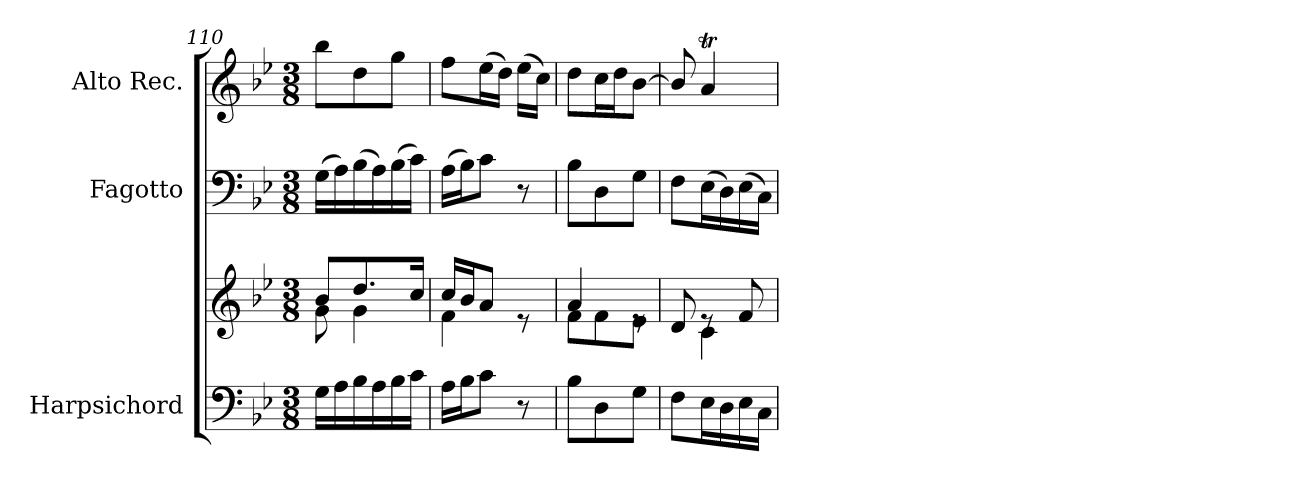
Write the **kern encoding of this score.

**kern	**kern	**kern	**kern
*part3	*part3	*part2	*part1
*staff4	*staff3	*staff2	*staff1
*I"Harpsichord	*	*I"Fagotto	*I"Alto Rec.
*I'Hch.	*	*	*I'A.
*clefF4	*clefG2	*clefF4	*clefG2
*k[b-e-]	*k[b-e-]	*k[b-e-]	*k[b-e-]
*M3/8	*M3/8	*M3/8	*M3/8
=110	=110	=110	=110
*	*^	*	*
16G\LL	8b-/L	8g\	(>16G\LL	8bb-\L
16A\	.	.	16A\)	.
16B-\	8.dd/	4g\	(>16B-\	8dd\
16A\	.	.	16A\)	.
16B-\	.	.	(>16B-\	8gg\J
16c\JJ	16cc/Jk	.	16c\JJ)	.
!!LO:LB:g=z
=111	=111	=111	=111	=111
16A\LL	16cc/LL	4f\	(>16A\LL	8ff\L
16B-\J	16b-/J	.	16B-\J)	.
8c\J	8a/J	.	8c\J	(>16ee-\L
.	.	.	.	16dd\JJ)
8r	8re	8ryy	8r	(>16ee-\LL
.	.	.	.	16cc\JJ)
=112	=112	=112	=112	=112
8B-\L	4a/	8f\L	8B-\L	8dd\L
8D\	.	8f\	8D\	16cc\L
.	.	.	.	16dd\J
8G\J	8re	8e-\J	8G\J	[8b-\J
=113	=113	=113	=113	=113
8F\L	8d/	8ryy	8F\L	8b-/]
16E-\L	8re	4c\	(>16E-\L	4at/
16D\	.	.	16D\)	.
16E-\	8f/	.	(>16E-\	.
16C\JJ	.	.	16C\JJ)	.
*	*v	*v	*	*
=	=	=	=
*-	*-	*-	*-
